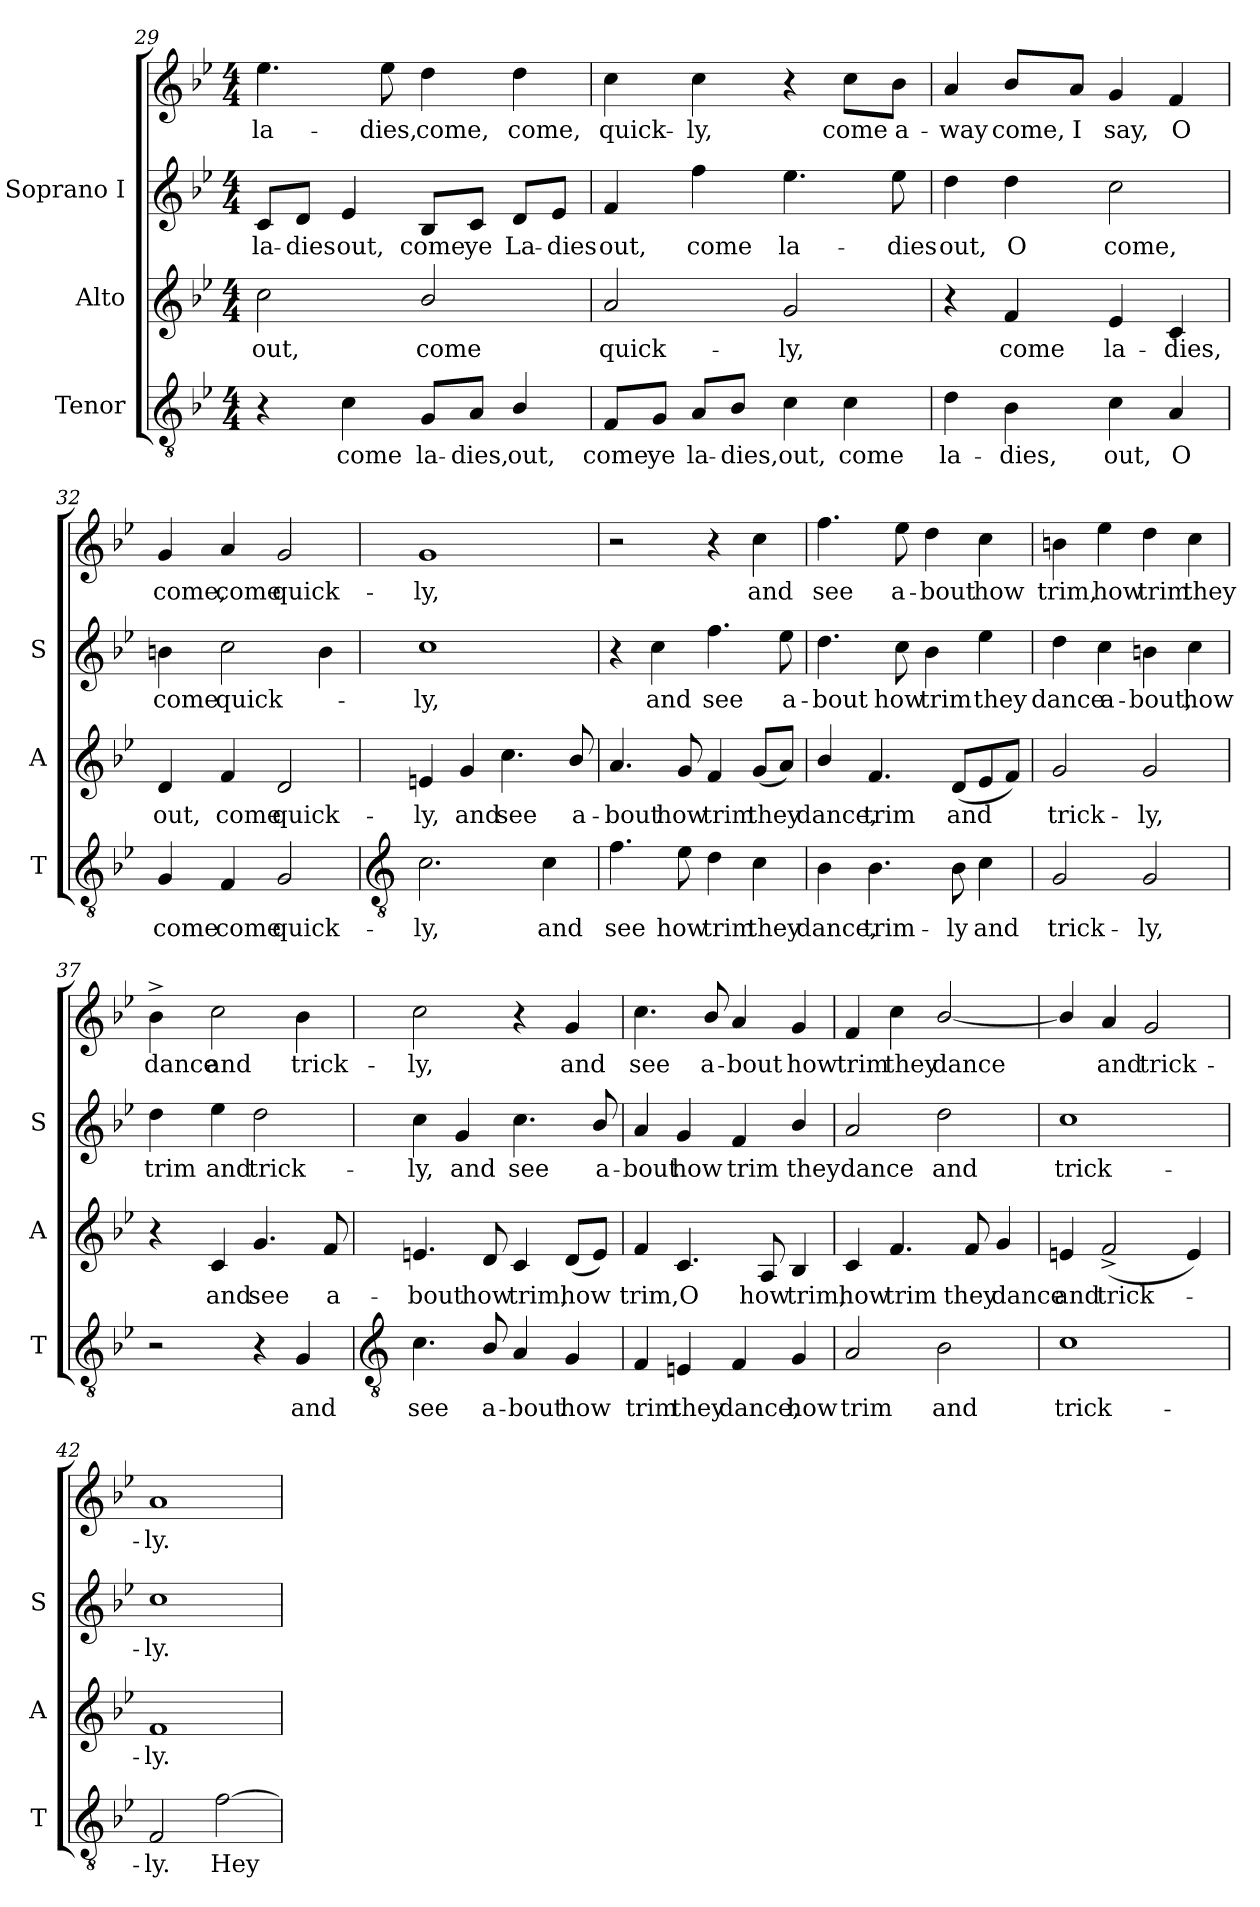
**kern	**text	**kern	**text	**kern	**text	**kern	**text
*part3	*part3	*part2	*part2	*part1	*part1	*part1	*part1
*staff4	*staff4	*staff3	*staff3	*staff2	*staff2	*staff1	*staff1
*I"Tenor	*	*I"Alto	*	*I"Soprano I	*	*	*
*I'T	*	*I'A	*	*I'S	*	*	*
!!LO:LB:g=z
*clefGv2	*	*clefG2	*	*clefG2	*	*clefG2	*
*k[b-e-]	*	*k[b-e-]	*	*k[b-e-]	*	*k[b-e-]	*
*B-:	*	*B-:	*	*B-:	*	*B-:	*
*M4/4	*	*M4/4	*	*M4/4	*	*M4/4	*
=29	=29	=29	=29	=29	=29	=29	=29
!	!	!	!LO:LY:b	!	!LO:LY:b	!	!LO:LY:b
4r	.	2cc	out,	8c/L	la-	4.ee-	la-
!	!	!	!	!	!LO:LY:b	!	!
.	.	.	.	8d/J	-dies	.	.
!	!LO:LY:b	!	!	!	!LO:LY:b	!	!
4c	come	.	.	4e-	out,	.	.
!	!	!	!	!	!	!	!LO:LY:b
.	.	.	.	.	.	8ee-	-dies,
!	!LO:LY:b	!	!LO:LY:b	!	!LO:LY:b	!	!LO:LY:b
8G/L	la-	2b-/	come	8B-/L	come	4dd	come,
!	!LO:LY:b	!	!	!	!LO:LY:b	!	!
8A/J	-dies,	.	.	8c/J	ye	.	.
!	!LO:LY:b	!	!	!	!LO:LY:b	!	!LO:LY:b
4B-/	out,	.	.	8d/L	La-	4dd	come,
!	!	!	!	!	!LO:LY:b	!	!
.	.	.	.	8e-/J	-dies	.	.
=30	=30	=30	=30	=30	=30	=30	=30
!	!LO:LY:b	!	!LO:LY:b	!	!LO:LY:b	!	!LO:LY:b
8F/L	come	2a	quick-	4f	-out,	4cc	quick-
!	!LO:LY:b	!	!	!	!	!	!
8G/J	ye	.	.	.	.	.	.
!	!LO:LY:b	!	!	!	!LO:LY:b	!	!LO:LY:b
8A/L	la-	.	.	4ff	come	4cc	-ly,
!	!LO:LY:b	!	!	!	!	!	!
8B-/J	-dies,	.	.	.	.	.	.
!	!LO:LY:b	!	!LO:LY:b	!	!LO:LY:b	!	!
4c	out,	2g	-ly,	4.ee-	la-	4r	.
!	!LO:LY:b	!	!	!	!	!	!LO:LY:b
4c	come	.	.	.	.	8cc\L	come
!	!	!	!	!	!LO:LY:b	!	!LO:LY:b
.	.	.	.	8ee-	-dies	8b-\J	a-
=31	=31	=31	=31	=31	=31	=31	=31
!	!LO:LY:b	!	!	!	!LO:LY:b	!	!LO:LY:b
4d	la-	4r	.	4dd	out,	4a	way
!	!LO:LY:b	!	!LO:LY:b	!	!LO:LY:b	!	!LO:LY:b
4B-	-dies,	4f	come	4dd	O	8b-/L	come,
!	!	!	!	!	!	!	!LO:LY:b
.	.	.	.	.	.	8a/J	I
!	!LO:LY:b	!	!LO:LY:b	!	!LO:LY:b	!	!LO:LY:b
4c	out,	4e-	la-	2cc	come,	4g	say,
!	!LO:LY:b	!	!LO:LY:b	!	!	!	!LO:LY:b
4A	O	4c	-dies,	.	.	4f	O
=32	=32	=32	=32	=32	=32	=32	=32
!	!LO:LY:b	!	!LO:LY:b	!	!LO:LY:b	!	!LO:LY:b
4G	come	4d	out,	4bn	-come	4g	come,
!	!LO:LY:b	!	!LO:LY:b	!	!LO:LY:b	!	!LO:LY:b
4F	come	4f	come	2cc	quick-	4a	come
!	!LO:LY:b	!	!LO:LY:b	!	!	!	!LO:LY:b
2G	quick-	2d	quick-	.	.	2g	quick-
.	.	.	.	4b	.	.	.
!!LO:LB:g=z
=33	=33	=33	=33	=33	=33	=33	=33
*clefGv2	*	*	*	*	*	*	*
!	!LO:LY:b	!	!LO:LY:b	!	!LO:LY:b	!	!LO:LY:b
2.c	-ly,	4en	-ly,	1cc	ly,	1g	ly,
!	!	!	!LO:LY:b	!	!	!	!
.	.	4g	and	.	.	.	.
!	!	!	!LO:LY:b	!	!	!	!
.	.	4.cc	see	.	.	.	.
!	!LO:LY:b	!	!	!	!	!	!
4c	and	.	.	.	.	.	.
!	!	!	!LO:LY:b	!	!	!	!
.	.	8b-/	a-	.	.	.	.
=34	=34	=34	=34	=34	=34	=34	=34
!	!LO:LY:b	!	!LO:LY:b	!	!	!	!
4.f	see	4.a	-bout	4r	.	2r	.
!	!	!	!	!	!LO:LY:b	!	!
.	.	.	.	4cc	and	.	.
!	!LO:LY:b	!	!LO:LY:b	!	!	!	!
8e-	how	8g	how	.	.	.	.
!	!LO:LY:b	!	!LO:LY:b	!	!LO:LY:b	!	!
4d	trim	4f	trim	4.ff	see	4r	.
!	!LO:LY:b	!	!LO:LY:b	!	!	!	!LO:LY:b
4c	they	(<8gL	they	.	.	4cc	and
!	!	!	!	!	!LO:LY:b	!	!
.	.	8aJ)	.	8ee-	a-	.	.
=35	=35	=35	=35	=35	=35	=35	=35
!	!LO:LY:b	!	!LO:LY:b	!	!LO:LY:b	!	!LO:LY:b
4B-	dance,	4b-/	dance,	4.dd	bout	4.ff	-see
!	!LO:LY:b	!	!LO:LY:b	!	!	!	!
4.B-	trim-	4.f	trim	.	.	.	.
!	!	!	!	!	!LO:LY:b	!	!LO:LY:b
.	.	.	.	8cc	how	8ee-	a-
!	!	!	!	!	!LO:LY:b	!	!LO:LY:b
.	.	.	.	4b-	trim	4dd	-bout
!	!LO:LY:b	!	!LO:LY:b	!	!	!	!
8B-	-ly	(<8dL	and	.	.	.	.
!	!LO:LY:b	!	!	!	!LO:LY:b	!	!LO:LY:b
4c	and	8e-	.	4ee-	they	4cc	how
.	.	8fJ)	.	.	.	.	.
=36	=36	=36	=36	=36	=36	=36	=36
!	!LO:LY:b	!	!LO:LY:b	!	!LO:LY:b	!	!LO:LY:b
2G	trick-	2g	trick-	4dd	dance	4bn	trim,
!	!	!	!	!	!LO:LY:b	!	!LO:LY:b
.	.	.	.	4cc	a-	4ee-	how
!	!LO:LY:b	!	!LO:LY:b	!	!LO:LY:b	!	!LO:LY:b
2G	-ly,	2g	-ly,	4bn	-bout,	4dd	trim
!	!	!	!	!	!LO:LY:b	!	!LO:LY:b
.	.	.	.	4cc	how	4cc	they
=37	=37	=37	=37	=37	=37	=37	=37
!	!	!	!	!	!LO:LY:b	!	!LO:LY:b
2r	.	4r	.	4dd	-trim	4b-^	dance
!	!	!	!LO:LY:b	!	!LO:LY:b	!	!LO:LY:b
.	.	4c	and	4ee-	and	2cc	and
!	!	!	!LO:LY:b	!	!LO:LY:b	!	!
4r	.	4.g	see	2dd	trick-	.	.
!	!LO:LY:b	!	!	!	!	!	!LO:LY:b
4G	and	.	.	.	.	4b-	trick-
!	!	!	!LO:LY:b	!	!	!	!
.	.	8f	a-	.	.	.	.
!!LO:LB:g=z
=38	=38	=38	=38	=38	=38	=38	=38
*clefGv2	*	*	*	*	*	*	*
!	!LO:LY:b	!	!LO:LY:b	!	!LO:LY:b	!	!LO:LY:b
4.c	see	4.en	-bout	4cc	ly,	2cc	-ly,
!	!	!	!	!	!LO:LY:b	!	!
.	.	.	.	4g	and	.	.
!	!LO:LY:b	!	!LO:LY:b	!	!	!	!
8B-/	a-	8d	how	.	.	.	.
!	!LO:LY:b	!	!LO:LY:b	!	!LO:LY:b	!	!
4A	-bout	4c	trim,	4.cc	see	4r	.
!	!LO:LY:b	!	!LO:LY:b	!	!	!	!LO:LY:b
4G	how	(<8dL	how	.	.	4g	and
!	!	!	!	!	!LO:LY:b	!	!
.	.	8eJ)	.	8b-/	a-	.	.
=39	=39	=39	=39	=39	=39	=39	=39
!	!LO:LY:b	!	!LO:LY:b	!	!LO:LY:b	!	!LO:LY:b
4F	trim	4f	trim,	4a	bout	4.cc	-see
!	!LO:LY:b	!	!LO:LY:b	!	!LO:LY:b	!	!
4En	they	4.c	O	4g	how	.	.
!	!	!	!	!	!	!	!LO:LY:b
.	.	.	.	.	.	8b-/	a-
!	!LO:LY:b	!	!	!	!LO:LY:b	!	!LO:LY:b
4F	dance,	.	.	4f	trim	4a	-bout
!	!	!	!LO:LY:b	!	!	!	!
.	.	8A	how	.	.	.	.
!	!LO:LY:b	!	!LO:LY:b	!	!LO:LY:b	!	!LO:LY:b
4G	how	4B-	trim,	4b-/	they	4g	how
=40	=40	=40	=40	=40	=40	=40	=40
!	!LO:LY:b	!	!LO:LY:b	!	!LO:LY:b	!	!LO:LY:b
2A	trim	4c	how	2a	dance	4f	trim
!	!	!	!LO:LY:b	!	!	!	!LO:LY:b
.	.	4.f	trim	.	.	4cc	they
!	!LO:LY:b	!	!	!	!LO:LY:b	!	!LO:LY:b
2B-	and	.	.	2dd	and	[2b-/	dance
!	!	!	!LO:LY:b	!	!	!	!
.	.	8f	they	.	.	.	.
!	!	!	!LO:LY:b	!	!	!	!
.	.	4g	dance	.	.	.	.
=41	=41	=41	=41	=41	=41	=41	=41
!	!LO:LY:b	!	!LO:LY:b	!	!LO:LY:b	!	!
1c	trick-	4en	and	1cc	-trick-	4b-/]	.
!	!	!	!LO:LY:b	!	!	!	!LO:LY:b
.	.	(<2f^	trick-	.	.	4a	and
!	!	!	!	!	!	!	!LO:LY:b
.	.	.	.	.	.	2g	trick-
.	.	4e)	.	.	.	.	.
=42	=42	=42	=42	=42	=42	=42	=42
!	!LO:LY:b	!	!LO:LY:b	!	!LO:LY:b	!	!LO:LY:b
2F	-ly.	1f	ly.	1cc	ly.	1a	-ly.
!	!LO:LY:b	!	!	!	!	!	!
[2f	Hey	.	.	.	.	.	.
=	=	=	=	=	=	=	=
*-	*-	*-	*-	*-	*-	*-	*-
